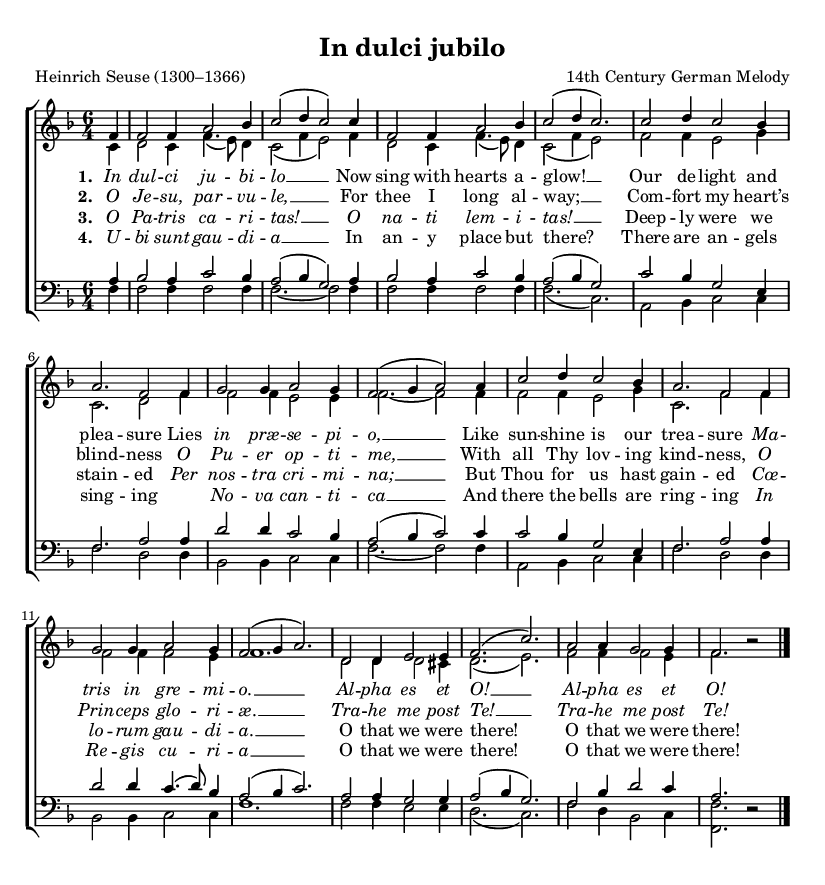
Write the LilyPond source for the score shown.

\version "2.14.2"

\include "header.ly"

\header {
  title = "In dulci jubilo"
  poet = "Heinrich Seuse (1300–1366)"
  composer = "14th Century German Melody"
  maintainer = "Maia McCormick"
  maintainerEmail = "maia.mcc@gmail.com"
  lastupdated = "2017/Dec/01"
}

global = {
  \preamble
  \key f \major
  \time 6/4
}

sopMusic = \relative c' {
  \partial 4 f4 |
  f2 f4 a2 bes4 |
  c2( d4 c2) c4 |
  f,2 f4 a2 bes4 |
  c2( d4 c2.) |

  c2 d4 c2 bes4 |
  a2. f2 f4 |
  g2 g4 a2 g4 |
  f2( g4 a2) a4 |

  c2 d4 c2 bes4 |
  a2. f2 f4 |
  g2 g4 a2 g4 |
  f2( g4 a2.) |

  d,2 d4 e2 e4 |
  f2.( c'2.) |
  a2 a4 g2 g4 |
  \partial 4*5 f2. b2\rest \bar "|."
}
sopWords = \lyricmode {

}

altoMusic = \relative c' {
  c4 |
  d2 c4 f4.( e8) d4 |
  c2( f4 e2) f4 |
  d2 c4 f4.( e8) d4 |
  c2( f4 e2) s4 |

  f2 f4 e2 g4 |
  c,2. d2 f4 |
  f2 f4 e2 e4 |
  f2.~ f2 f4 |

  f2 f4 e2 g4 |
  c,2. f2 f4 |
  f2 f4 f2 e4 |
  f1. |

  d2 d4 d2 cis4 |
  d2.( e) |
  f2 f4 f2 e4
  f2. s2 \bar "|."
}
altoWords = \lyricmode {
  \set stanza = #"1. "
  \markup\italic In \markup\italic dul -- \markup\italic ci \markup\italic ju -- \markup\italic bi -- \markup\italic lo __ Now sing with hearts a -- glow!
__
  Our de -- light and plea -- sure Lies \markup\italic in \markup\italic præ -- \markup\italic se -- \markup\italic pi -- \markup\italic o, __
  Like sun -- shine is our trea -- sure
  \markup\italic Ma -- \markup\italic tris \markup\italic in \markup\italic gre -- \markup\italic mi -- \markup\italic o. __
  \markup\italic Al -- \markup\italic pha \markup\italic es \markup\italic et \markup\italic O! __
  \markup\italic Al -- \markup\italic pha \markup\italic es \markup\italic et \markup\italic O!
}
altoWordsII = \lyricmode {
  \set stanza = #"2. "
  \markup\italic O \markup\italic Je -- \markup\italic su, \markup\italic par -- \markup\italic vu -- \markup\italic le, __
  For thee I long al -- way; __
  Com -- fort my heart’s blind -- ness
  \markup\italic O \markup\italic Pu -- \markup\italic er \markup\italic op -- \markup\italic ti -- \markup\italic me, __
  With all Thy lov -- ing kind -- ness,
  \markup\italic O \markup\italic Prin -- \markup\italic ceps \markup\italic glo -- \markup\italic ri -- \markup\italic æ. __
  \markup\italic Tra -- \markup\italic he \markup\italic me \markup\italic post \markup\italic Te! __
  \markup\italic Tra -- \markup\italic he \markup\italic me \markup\italic post \markup\italic Te!
}
altoWordsIII = \lyricmode {
  \set stanza = #"3. "
  \markup\italic O \markup\italic Pa -- \markup\italic tris \markup\italic ca -- \markup\italic ri -- \markup\italic tas! __
  \markup\italic O \markup\italic na -- \markup\italic ti \markup\italic lem -- \markup\italic i -- \markup\italic tas! __
  Deep -- ly were we stain -- ed
  \markup\italic Per \markup\italic nos -- \markup\italic tra \markup\italic cri -- \markup\italic mi -- \markup\italic na; __
  But Thou for us hast gain -- ed
  \markup\italic Cœ -- \markup\italic lo -- \markup\italic rum \markup\italic gau -- \markup\italic di -- \markup\italic a. __
  O that we were there! O that we were there!
}
altoWordsIV = \lyricmode {
  \set stanza = #"4. "
  \markup\italic U -- \markup\italic bi \markup\italic sunt \markup\italic gau -- \markup\italic di -- \markup\italic a __
  In an -- y place  but there?
  There are an -- gels sing -- ing \skip 1
  \markup\italic No -- \markup\italic va \markup\italic can -- \markup\italic ti -- \markup\italic ca __
  And there the bells are ring -- ing
  \markup\italic In \markup\italic Re -- \markup\italic gis \markup\italic cu -- \markup\italic ri -- \markup\italic a __
  O that we were there! O that we were there!
}

tenorMusic = \relative c' {
  a4 |
  bes2 a4 c2 bes4 |
  a2( bes4 g2) a4 |
  bes2 a4 c2 bes4 |
  a2( bes4 g2) s4 |

  c2 bes4 g2 e4 |
  f2. a2 a4 |
  d2 d4 c2 bes4 |
  a2( bes4 c2) c4 |

  c2 bes4 g2 e4 |
  f2. a2 a4 |
  d2 d4 c4.( d8) bes4 |
  a2( bes4 c2.) |

  a2 a4 g2 g4 |
  a2( bes4 g2.) |
  f2 bes4 d2 c4 |
  a2. s2 \bar "|."
}
tenorWords = \lyricmode {

}

bassMusic = \relative c {
  f4 |
  f2 f4 f2 f4 |
  f2.~ f2 f4 |
  f2 f4 f2 f4 |
  f2.( c2.) |

  a2 bes4 c2 c4 |
  f2. d2 d4 |
  bes2 bes4 c2 c4 |
  f2.~ f2 f4 |

  a,2 bes4 c2 c4 |
  f2. d2 d4 |
  bes2 bes4 c2 c4 |
  f1. |

  f2 f4 e2 e4 |
  d2.( c2.) |
  f2 d4 bes2 c4 |
  <<f2. f,>> d'2\rest \bar "|."

}
bassWords = \lyricmode {

}

\score {
  <<
   \new ChoirStaff <<
    \new Staff = women <<
      \new Voice = "sopranos" { \voiceOne << \global \sopMusic >> }
      \new Voice = "altos" { \voiceTwo << \global \altoMusic >> }
    >>
    \new Lyrics \with { alignAboveContext = #"women" } \lyricsto "sopranos" \sopWords
    \new Lyrics = "altosIV"  \with { alignBelowContext = #"women" } \lyricsto "sopranos" \altoWordsIV
    \new Lyrics = "altosIII"  \with { alignBelowContext = #"women" } \lyricsto "sopranos" \altoWordsIII
    \new Lyrics = "altosII"  \with { alignBelowContext = #"women" } \lyricsto "sopranos" \altoWordsII
    \new Lyrics = "altos"  \with { alignBelowContext = #"women"  } \lyricsto "sopranos" \altoWords
   \new Staff = men <<
      \clef bass
      \new Voice = "tenors" { \voiceOne << \global \tenorMusic >> }
      \new Voice = "basses" { \voiceTwo << \global \bassMusic >> }
    >>
    \new Lyrics \with { alignAboveContext = #"men"  } \lyricsto "tenors" \tenorWords
    \new Lyrics \with { alignBelowContext = #"men"  } \lyricsto "basses" \bassWords
  >>
  >>
}
